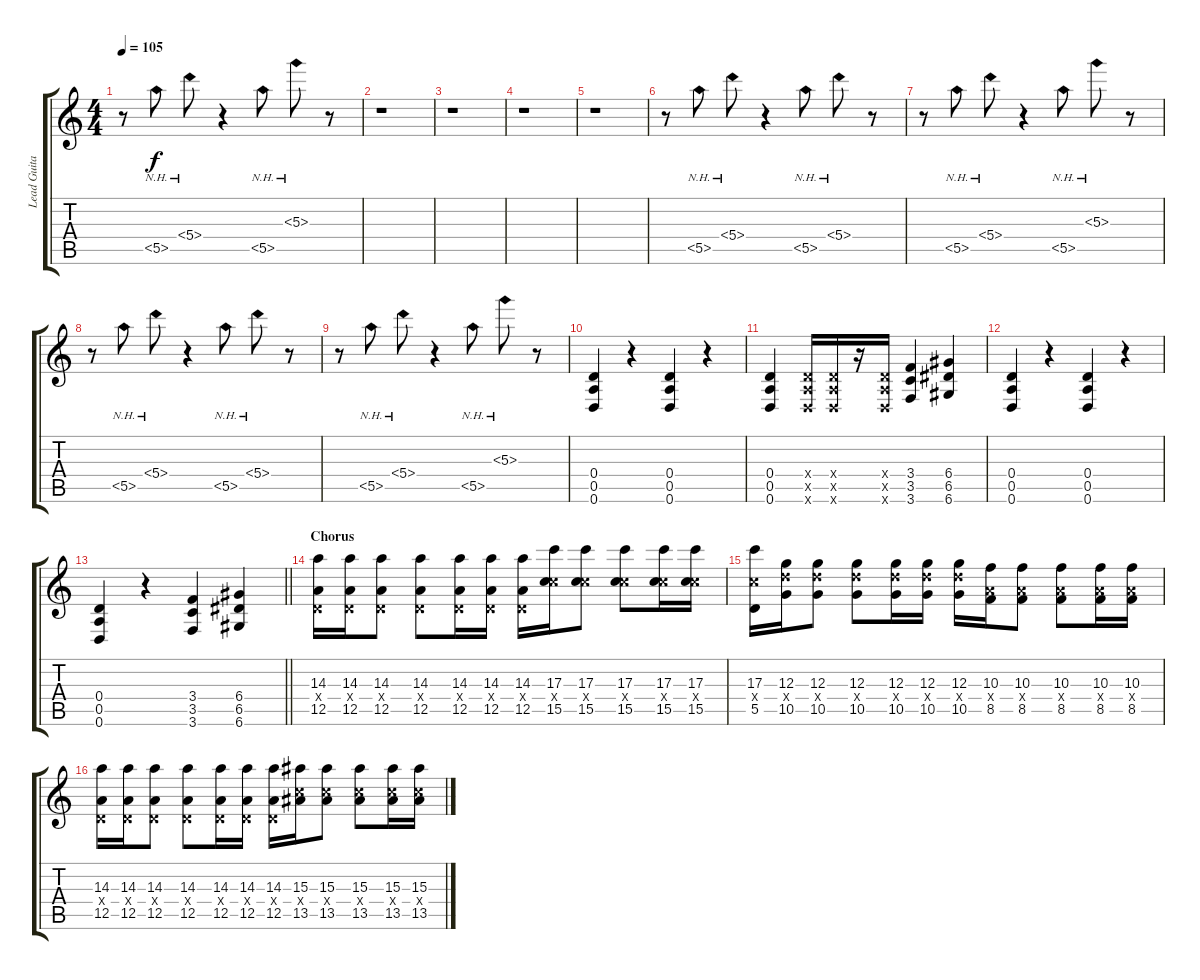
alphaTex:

\track ("Lead Guitar" "Lead Guita") {instrument overdrivenguitar}
\staff {score tabs}
\tuning (E4 B3 G3 D3 A2 D2) {hide}
\ts (4 4)
\tempo 105
\clef g2
\ks c
r.8{dy f} 5.5{nh}.8 5.4{nh}.8 r.4 5.5{nh}.8 5.3{nh}.8 r.8 |
r.1 |
r.1 |
r.1 |
r.1 |
r.8{volume 5 instrument electricguitarjazz} 5.5{nh}.8 5.4{nh}.8 r.4 5.5{nh}.8 5.4{nh}.8 r.8 |
r.8 5.5{nh}.8 5.4{nh}.8 r.4 5.5{nh}.8 5.3{nh}.8 r.8 |
r.8{volume 5 instrument electricguitarjazz} 5.5{nh}.8 5.4{nh}.8 r.4 5.5{nh}.8 5.4{nh}.8 r.8 |
r.8 5.5{nh}.8 5.4{nh}.8 r.4 5.5{nh}.8 5.3{nh}.8 r.8 |
(0.4 0.5 0.6).4{volume 12 instrument overdrivenguitar} r.4 (0.4 0.5 0.6).4 r.4 |
(0.4 0.5 0.6).4 (0.4{x} 0.5{x} 0.6{x}).16 (0.4{x} 0.5{x} 0.6{x}).16 r.16 (0.4{x} 0.5{x} 0.6{x}).16 (3.4 3.5 3.6).4 (6.4 6.5 6.6).4 |
(0.4 0.5 0.6).4 r.4 (0.4 0.5 0.6).4 r.4 |
\barLineRight lightlight
(0.4 0.5 0.6).4 r.4 (3.4 3.5 3.6).4 (6.4 6.5 6.6).4 |
\section ("" "Chorus")
(14.3 0.4{x} 12.5).16{volume 12 instrument overdrivenguitar} (14.3 0.4{x} 12.5).16 (14.3 0.4{x} 12.5).8 (14.3 0.4{x} 12.5).8 (14.3 0.4{x} 12.5).16 (14.3 0.4{x} 12.5).16 (14.3 0.4{x} 12.5).16 (17.3 10.4{x} 15.5).16 (17.3 10.4{x} 15.5).8 (17.3 10.4{x} 15.5).8 (17.3 10.4{x} 15.5).16 (17.3 10.4{x} 15.5).16 |
(17.3 10.4{x} 5.5).16 (12.3 12.4{x} 10.5).16 (12.3 12.4{x} 10.5).8 (12.3 12.4{x} 10.5).8 (12.3 12.4{x} 10.5).16 (12.3 12.4{x} 10.5).16 (12.3 12.4{x} 10.5).16 (10.3 7.4{x} 8.5).16 (10.3 7.4{x} 8.5).8 (10.3 7.4{x} 8.5).8 (10.3 7.4{x} 8.5).16 (10.3 7.4{x} 8.5).16 |
(14.3 0.4{x} 12.5).16 (14.3 0.4{x} 12.5).16 (14.3 0.4{x} 12.5).8 (14.3 0.4{x} 12.5).8 (14.3 0.4{x} 12.5).16 (14.3 0.4{x} 12.5).16 (14.3 0.4{x} 12.5).16 (15.3 10.4{x} 13.5).16 (15.3 10.4{x} 13.5).8 (15.3 10.4{x} 13.5).8 (15.3 10.4{x} 13.5).16 (15.3 10.4{x} 13.5).16
